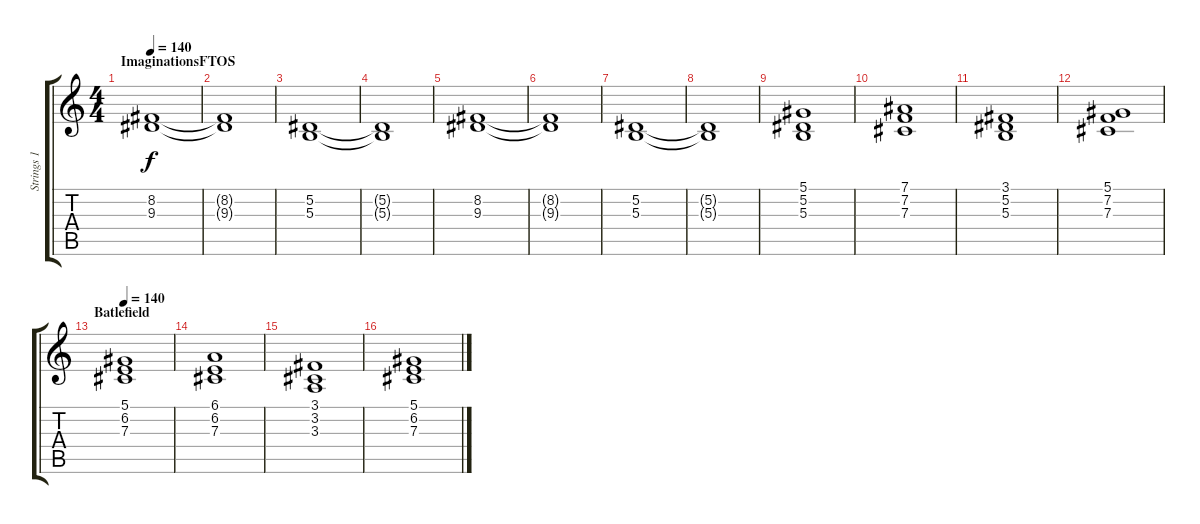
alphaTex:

\track ("Strings 1" "Strings 1") {instrument stringensemble2}
\staff {score tabs}
\tuning (Eb4 Bb3 Gb3 Db3 Ab2 Eb2) {hide}
\ts (4 4)
\section ("" "ImaginationsFTOS")
\tempo 140
\clef g2
\ks c
(8.2 9.3).1{dy f volume 13 instrument pad4choir} |
(8.2{t} 9.3{t}).1 |
(5.2 5.3).1 |
(5.2{t} 5.3{t}).1 |
(8.2 9.3).1 |
(8.2{t} 9.3{t}).1 |
(5.2 5.3).1 |
(5.2{t} 5.3{t}).1 |
(5.1 5.2 5.3).1 |
(7.1 7.2 7.3).1 |
(3.1 5.2 5.3).1 |
(5.1 7.2 7.3).1 |
\section ("" "Batlefield")
\tempo 140
(5.1 6.2 7.3).1{volume 16 instrument synthstrings1} |
(6.1 6.2 7.3).1 |
(3.1 3.2 3.3).1 |
(5.1 6.2 7.3).1
